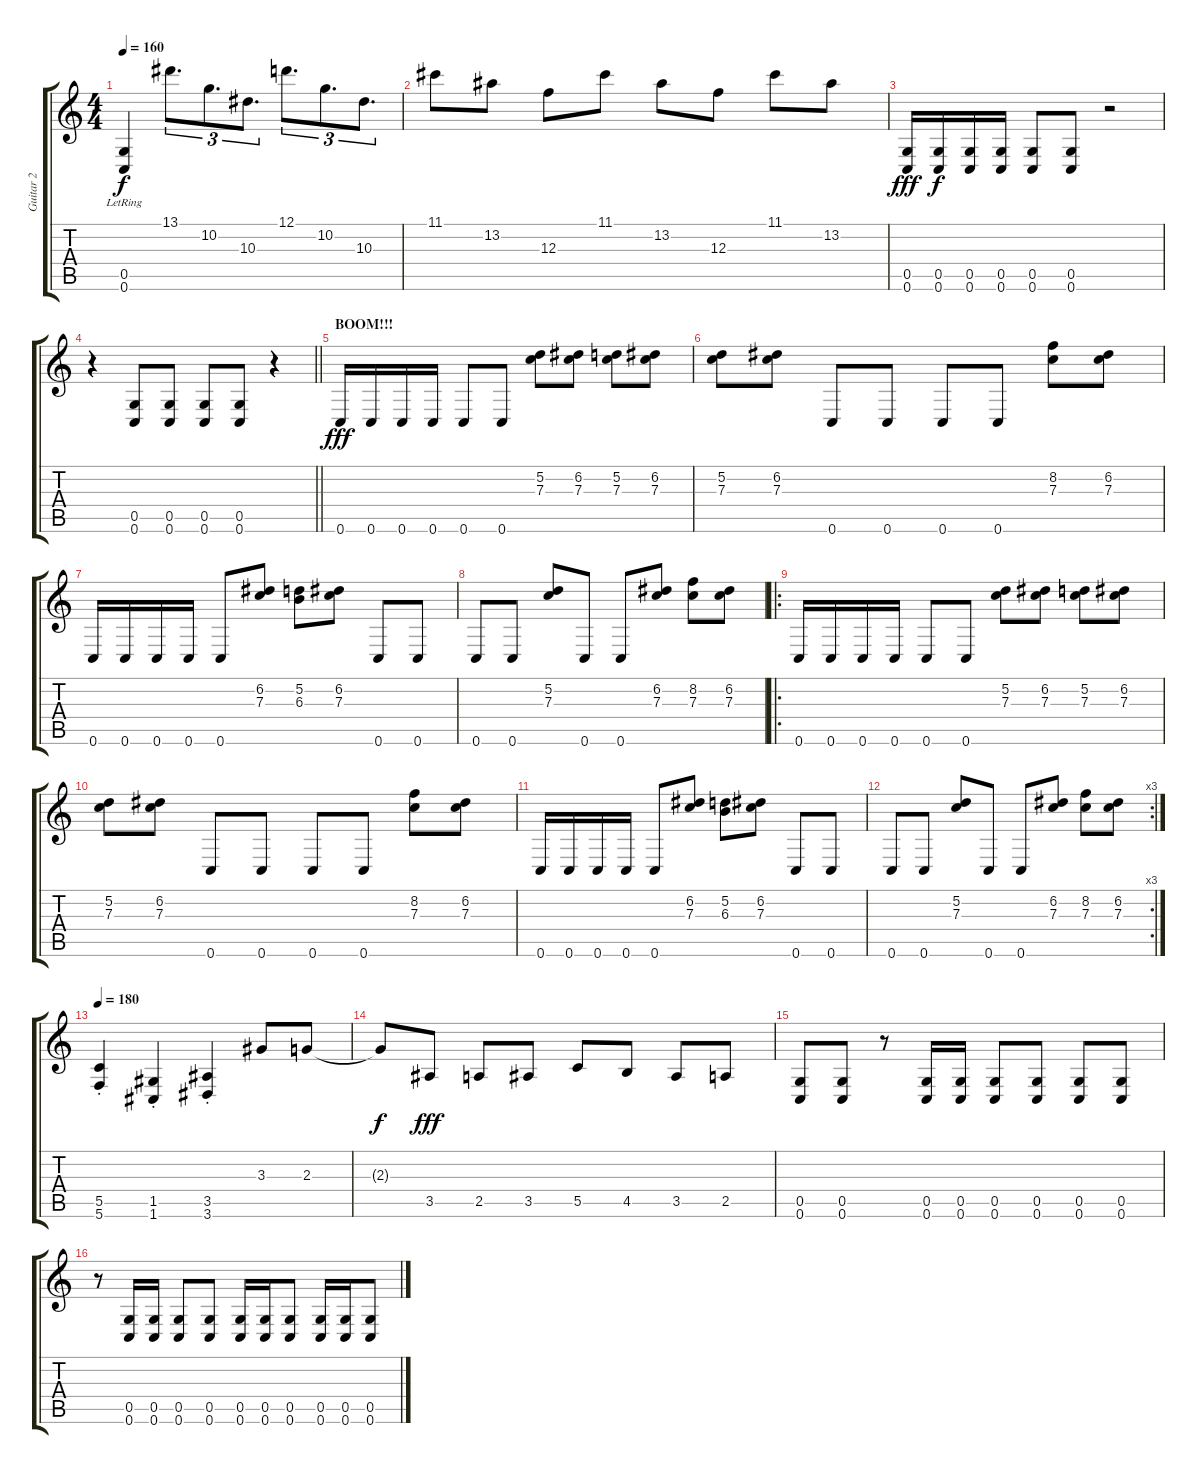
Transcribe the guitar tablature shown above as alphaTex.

\track ("Guitar 2" "Guitar 2") {instrument distortionguitar}
\staff {score tabs}
\tuning (D4 A3 F3 C3 G2 C2) {hide}
\ts (4 4)
\tempo 160
\clef g2
\ks c
(0.5{lr} 0.6{lr}).4{dy f} 13.1.8{d tu (3 2)} 10.2.8{d tu (3 2)} 10.3.8{d tu (3 2)} 12.1.8{d tu (3 2)} 10.2.8{d tu (3 2)} 10.3.8{d tu (3 2)} |
11.1.8 13.2.8 12.3.8 11.1.8 13.2.8 12.3.8 11.1.8 13.2.8 |
(0.5 0.6).16{dy fff} (0.5 0.6).16{dy f} (0.5 0.6).16 (0.5 0.6).16 (0.5 0.6).8 (0.5 0.6).8 r.2 |
\barLineRight lightlight
r.4 (0.5 0.6).8 (0.5 0.6).8 (0.5 0.6).8 (0.5 0.6).8 r.4 |
\section ("" "BOOM!!!")
0.6.16{dy fff} 0.6.16 0.6.16 0.6.16 0.6.8 0.6.8 (5.2 7.3).8 (6.2 7.3).8 (5.2 7.3).8 (6.2 7.3).8 |
(5.2 7.3).8 (6.2 7.3).8 0.6.8 0.6.8 0.6.8 0.6.8 (8.2 7.3).8 (6.2 7.3).8 |
0.6.16 0.6.16 0.6.16 0.6.16 0.6.8 (6.2 7.3).8 (5.2 6.3).8 (6.2 7.3).8 0.6.8 0.6.8 |
0.6.8 0.6.8 (5.2 7.3).8 0.6.8 0.6.8 (6.2 7.3).8 (8.2 7.3).8 (6.2 7.3).8 |
\ro
0.6.16 0.6.16 0.6.16 0.6.16 0.6.8 0.6.8 (5.2 7.3).8 (6.2 7.3).8 (5.2 7.3).8 (6.2 7.3).8 |
(5.2 7.3).8 (6.2 7.3).8 0.6.8 0.6.8 0.6.8 0.6.8 (8.2 7.3).8 (6.2 7.3).8 |
0.6.16 0.6.16 0.6.16 0.6.16 0.6.8 (6.2 7.3).8 (5.2 6.3).8 (6.2 7.3).8 0.6.8 0.6.8 |
\rc 3
0.6.8 0.6.8 (5.2 7.3).8 0.6.8 0.6.8 (6.2 7.3).8 (8.2 7.3).8 (6.2 7.3).8 |
\tempo 180
(5.5{st} 5.6{st}).4 (1.5{st} 1.6{st}).4 (3.5{st} 3.6{st}).4 3.3.8 2.3.8 |
2.3{t}.8{dy f} 3.5.8{dy fff} 2.5.8 3.5.8 5.5.8 4.5.8 3.5.8 2.5.8 |
(0.5 0.6).8 (0.5 0.6).8 r.8 (0.5 0.6).16 (0.5 0.6).16 (0.5 0.6).8 (0.5 0.6).8 (0.5 0.6).8 (0.5 0.6).8 |
r.8 (0.5 0.6).16 (0.5 0.6).16 (0.5 0.6).8 (0.5 0.6).8 (0.5 0.6).16 (0.5 0.6).16 (0.5 0.6).8 (0.5 0.6).16 (0.5 0.6).16 (0.5 0.6).8
